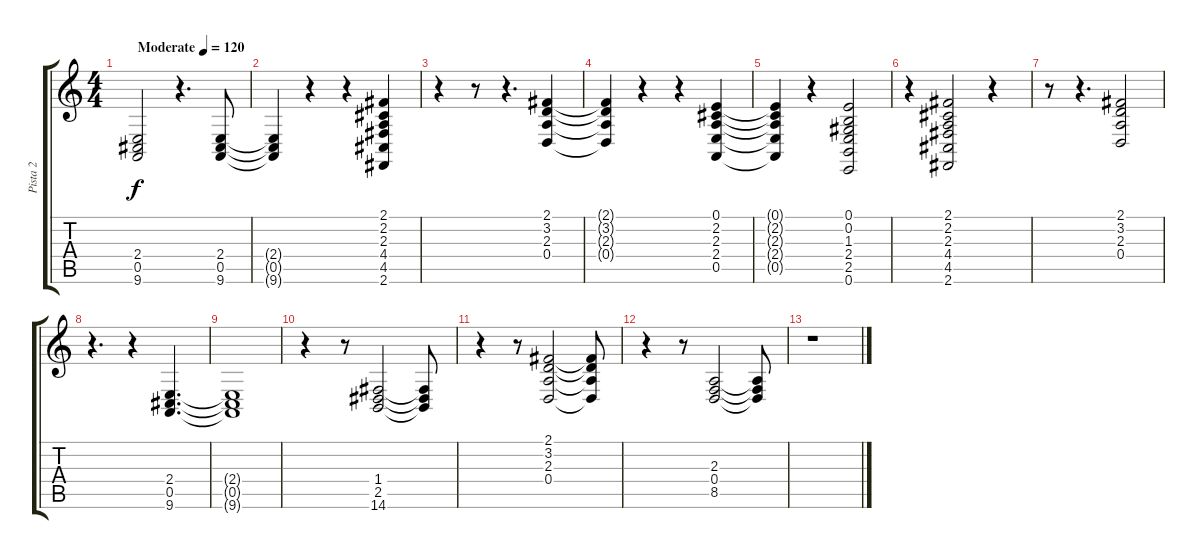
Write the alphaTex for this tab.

\track ("Pista 2" "Pista 2") {instrument acousticgrandpiano}
\staff {score tabs}
\tuning (E4 B3 G3 D3 A2 E2) {hide}
\ts (4 4)
\tempo (120 "Moderate")
\clef g2
\ks c
(2.4 0.5 9.6).2{dy f instrument acousticgrandpiano} r.4{d} (2.4 0.5 9.6).8 |
(2.4{t} 0.5{t} 9.6{t}).4 r.4 r.4 (2.1 2.2 2.3 4.4 4.5 2.6).4 |
r.4 r.8 r.4{d} (2.1 3.2 2.3 0.4).4 |
(2.1{t} 3.2{t} 2.3{t} 0.4{t}).4 r.4 r.4 (0.1 2.2 2.3 2.4 0.5).4 |
(0.1{t} 2.2{t} 2.3{t} 2.4{t} 0.5{t}).4 r.4 (0.1 0.2 1.3 2.4 2.5 0.6).2 |
r.4 (2.1 2.2 2.3 4.4 4.5 2.6).2 r.4 |
r.8 r.4{d} (2.1 3.2 2.3 0.4).2 |
r.4{d} r.4 (2.4 0.5 9.6).4{d} |
(2.4{t} 0.5{t} 9.6{t}).1 |
r.4 r.8 (1.4 2.5 14.6).2 (1.4{t} 2.5{t} 14.6{t}).8 |
r.4 r.8 (2.1 3.2 2.3 0.4).2 (2.1{t} 3.2{t} 2.3{t} 0.4{t}).8 |
r.4 r.8 (2.3 0.4 8.5).2 (2.3{t} 0.4{t} 8.5{t}).8 |
r.1
